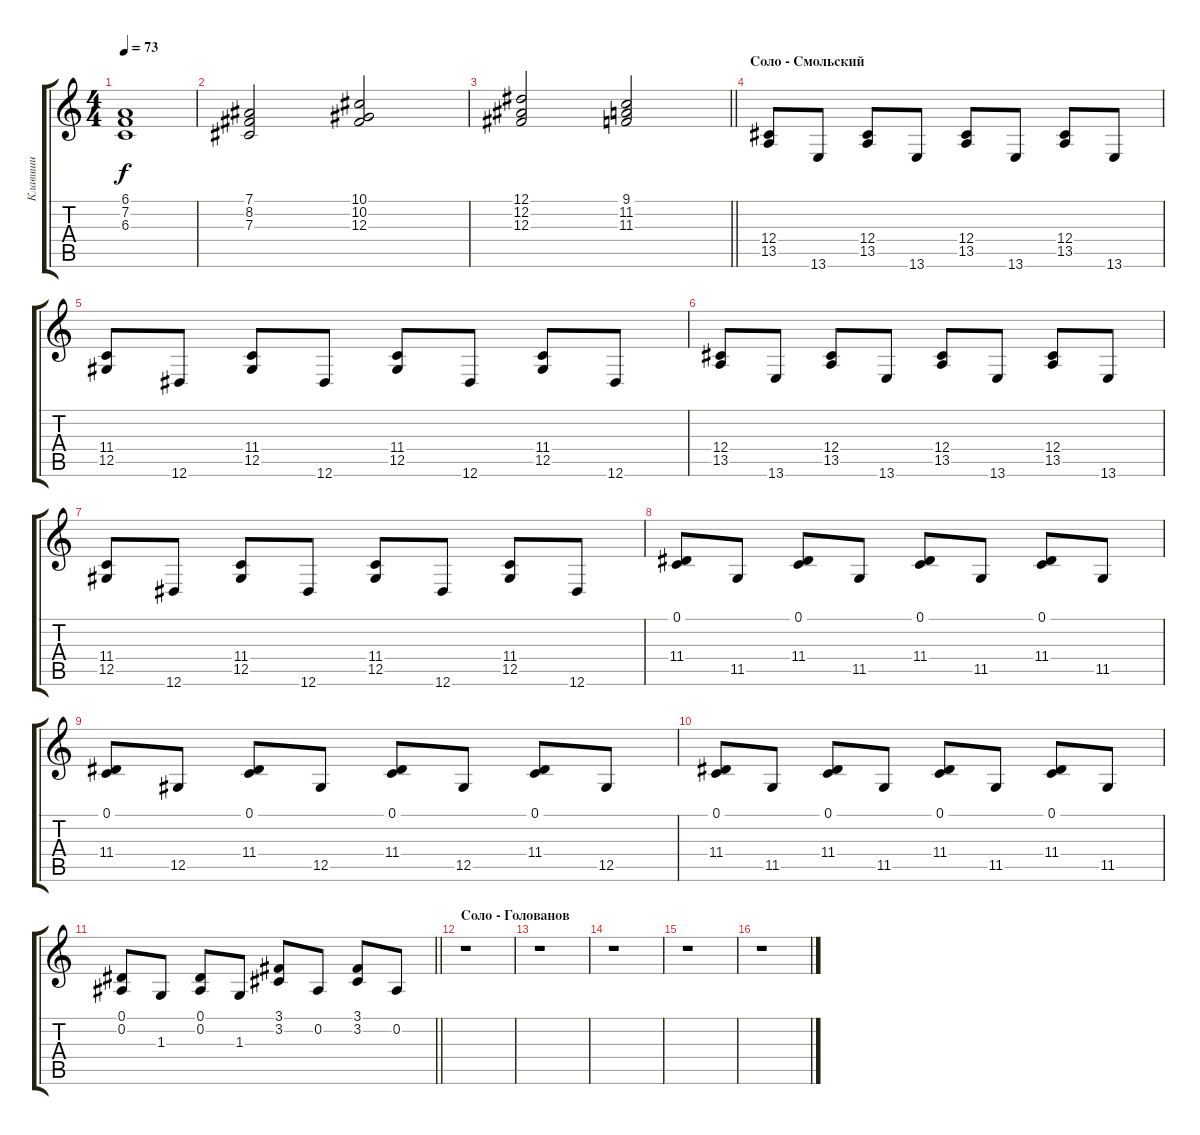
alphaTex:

\track ("Клавиши" "Клавиши") {instrument stringensemble2}
\staff {score tabs}
\tuning (Eb4 Bb3 Gb3 Db3 Ab2 Eb2) {hide}
\ts (4 4)
\tempo 73
\clef g2
\ks c
(6.1 7.2 6.3).1{dy f} |
(7.1 8.2 7.3).2 (10.1 10.2 12.3).2 |
\barLineRight lightlight
(12.1 12.2 12.3).2 (9.1 11.2 11.3).2 |
\section ("" "Соло - Смольский")
(12.4 13.5).8{instrument choiraahs} 13.6.8 (12.4 13.5).8 13.6.8 (12.4 13.5).8 13.6.8 (12.4 13.5).8 13.6.8 |
(11.4 12.5).8 12.6.8 (11.4 12.5).8 12.6.8 (11.4 12.5).8 12.6.8 (11.4 12.5).8 12.6.8 |
(12.4 13.5).8{instrument choiraahs} 13.6.8 (12.4 13.5).8 13.6.8 (12.4 13.5).8 13.6.8 (12.4 13.5).8 13.6.8 |
(11.4 12.5).8 12.6.8 (11.4 12.5).8 12.6.8 (11.4 12.5).8 12.6.8 (11.4 12.5).8 12.6.8 |
(0.1 11.4).8 11.5.8 (0.1 11.4).8 11.5.8 (0.1 11.4).8 11.5.8 (0.1 11.4).8 11.5.8 |
(0.1 11.4).8 12.5.8 (0.1 11.4).8 12.5.8 (0.1 11.4).8 12.5.8 (0.1 11.4).8 12.5.8 |
(0.1 11.4).8 11.5.8 (0.1 11.4).8 11.5.8 (0.1 11.4).8 11.5.8 (0.1 11.4).8 11.5.8 |
\barLineRight lightlight
(0.1 0.2).8 1.3.8 (0.1 0.2).8 1.3.8 (3.1 3.2).8 0.2.8 (3.1 3.2).8 0.2.8 |
\section ("" "Соло - Голованов")
r.1 |
r.1 |
r.1 |
r.1 |
r.1
